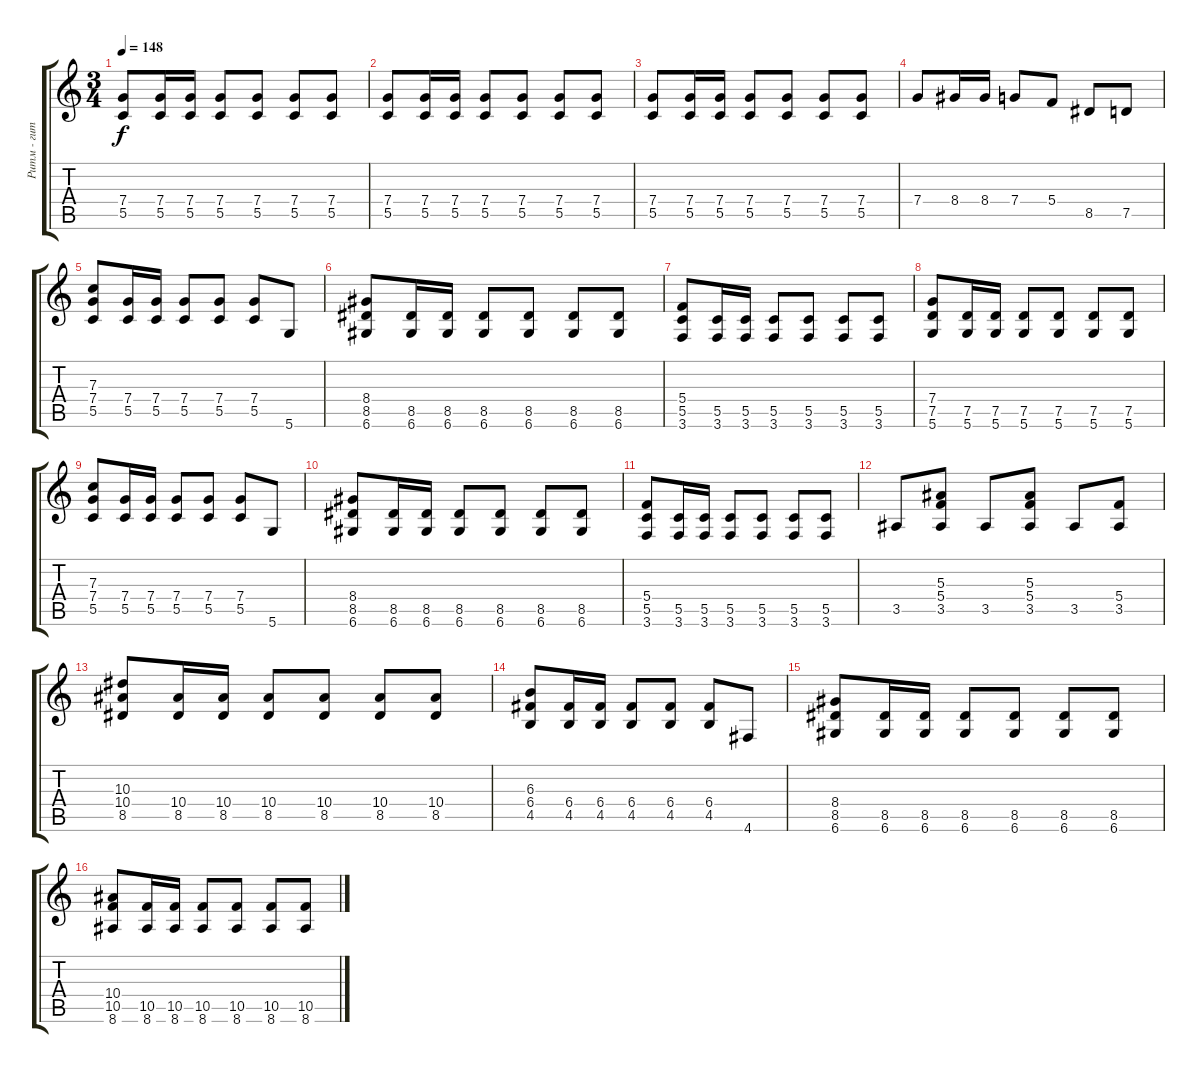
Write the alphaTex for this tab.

\track ("Ритм - гитара" "Ритм - гит") {instrument distortionguitar}
\staff {score tabs}
\tuning (D4 A3 F3 C3 G2 D2) {hide}
\ts (3 4)
\tempo 148
\clef g2
\ks c
(7.4 5.5).8{dy f} (7.4 5.5).16 (7.4 5.5).16 (7.4 5.5).8 (7.4 5.5).8 (7.4 5.5).8 (7.4 5.5).8 |
(7.4 5.5).8 (7.4 5.5).16 (7.4 5.5).16 (7.4 5.5).8 (7.4 5.5).8 (7.4 5.5).8 (7.4 5.5).8 |
(7.4 5.5).8 (7.4 5.5).16 (7.4 5.5).16 (7.4 5.5).8 (7.4 5.5).8 (7.4 5.5).8 (7.4 5.5).8 |
7.4.8 8.4.16 8.4.16 7.4.8 5.4.8 8.5.8 7.5.8 |
(7.3 7.4 5.5).8 (7.4 5.5).16 (7.4 5.5).16 (7.4 5.5).8 (7.4 5.5).8 (7.4 5.5).8 5.6.8 |
(8.4 8.5 6.6).8 (8.5 6.6).16 (8.5 6.6).16 (8.5 6.6).8 (8.5 6.6).8 (8.5 6.6).8 (8.5 6.6).8 |
(5.4 5.5 3.6).8 (5.5 3.6).16 (5.5 3.6).16 (5.5 3.6).8 (5.5 3.6).8 (5.5 3.6).8 (5.5 3.6).8 |
(7.4 7.5 5.6).8 (7.5 5.6).16 (7.5 5.6).16 (7.5 5.6).8 (7.5 5.6).8 (7.5 5.6).8 (7.5 5.6).8 |
(7.3 7.4 5.5).8 (7.4 5.5).16 (7.4 5.5).16 (7.4 5.5).8 (7.4 5.5).8 (7.4 5.5).8 5.6.8 |
(8.4 8.5 6.6).8 (8.5 6.6).16 (8.5 6.6).16 (8.5 6.6).8 (8.5 6.6).8 (8.5 6.6).8 (8.5 6.6).8 |
(5.4 5.5 3.6).8 (5.5 3.6).16 (5.5 3.6).16 (5.5 3.6).8 (5.5 3.6).8 (5.5 3.6).8 (5.5 3.6).8 |
3.5.8 (5.3 5.4 3.5).8 3.5.8 (5.3 5.4 3.5).8 3.5.8 (5.4 3.5).8 |
(10.3 10.4 8.5).8 (10.4 8.5).16 (10.4 8.5).16 (10.4 8.5).8 (10.4 8.5).8 (10.4 8.5).8 (10.4 8.5).8 |
(6.3 6.4 4.5).8 (6.4 4.5).16 (6.4 4.5).16 (6.4 4.5).8 (6.4 4.5).8 (6.4 4.5).8 4.6.8 |
(8.4 8.5 6.6).8 (8.5 6.6).16 (8.5 6.6).16 (8.5 6.6).8 (8.5 6.6).8 (8.5 6.6).8 (8.5 6.6).8 |
(10.4 10.5 8.6).8 (10.5 8.6).16 (10.5 8.6).16 (10.5 8.6).8 (10.5 8.6).8 (10.5 8.6).8 (10.5 8.6).8
